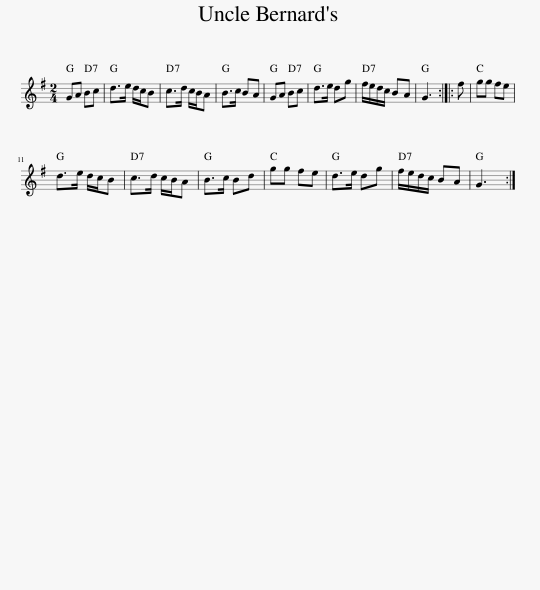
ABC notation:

X:1
L:1/8
M:2/4
I:linebreak $
K:G
V:1 treble
V:1
 GA Bc | d>e d/c/B | c>d c/B/A | B>c BA | GA Bc | %5
 d>e dg | f/e/d/c/ BA | G3 :: f | gg fe |$ %10
 d>e d/c/B | c>d c/B/A | B>c Bd | gg fe | d>e dg | %15
 f/e/d/c/ BA | G3 :| %17
